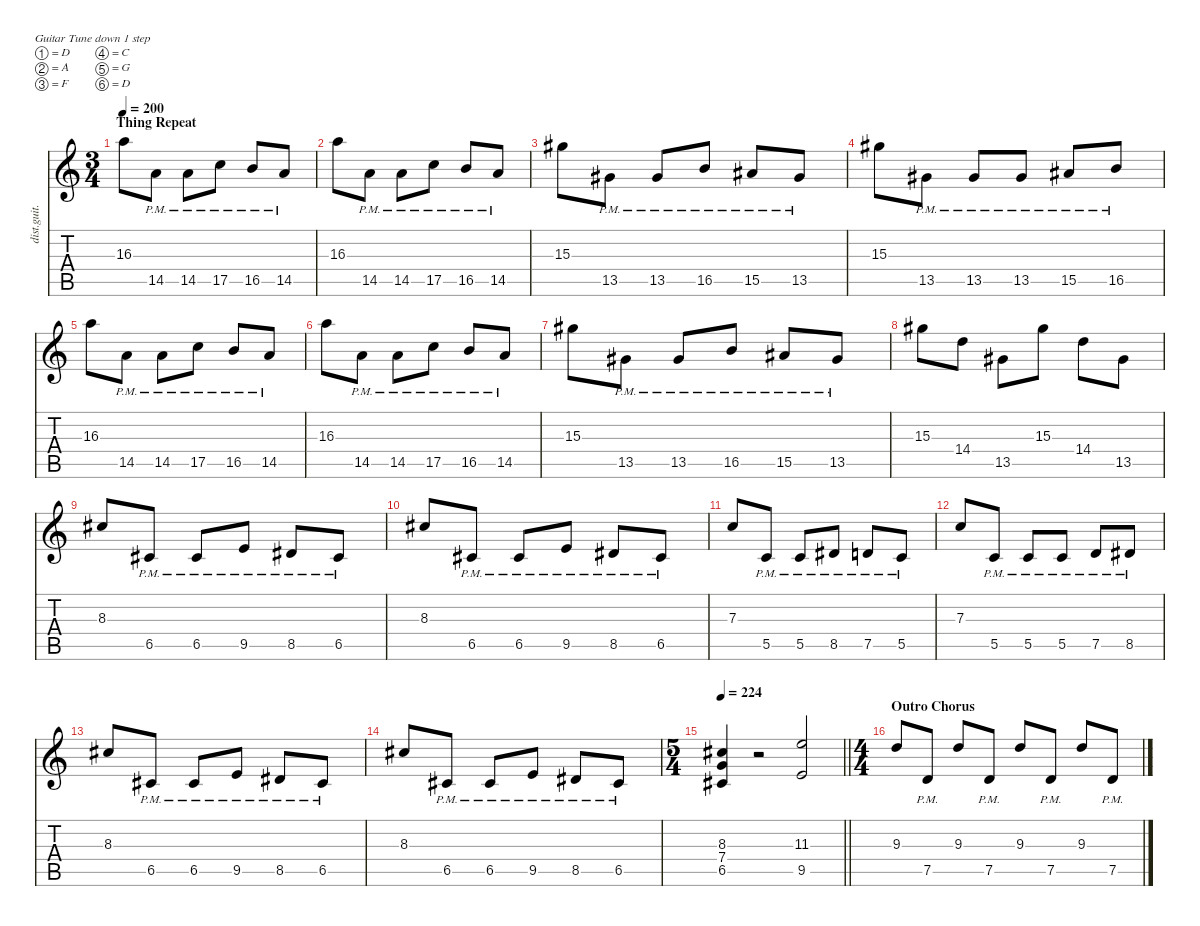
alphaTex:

\defaultSystemsLayout 4
\hideDynamics
\bracketExtendMode nobrackets
\otherSystemsTrackNameOrientation horizontal
\track ("Left Guitar" "dist.guit.") {instrument distortionguitar}
\staff {score tabs}
\tuning (D4 A3 F3 C3 G2 D2)
\ts (3 4)
\beaming (8 2 2 2)
\section ("" "Thing Repeat")
\tempo 200
\clef g2
\ks c
16.3.8{dy f beam Down} 14.5{pm}.8{beam Down} 14.5{pm}.8{beam Down} 17.5{pm}.8{beam Down} 16.5{pm}.8{beam Up} 14.5{pm}.8{beam Up} |
16.3.8{beam Down} 14.5{pm}.8{beam Down} 14.5{pm}.8{beam Down} 17.5{pm}.8{beam Down} 16.5{pm}.8{beam Up} 14.5{pm}.8{beam Up} |
15.3{acc #}.8{beam Down} 13.5{pm acc #}.8{beam Down} 13.5{pm acc #}.8{beam Up} 16.5{pm}.8{beam Up} 15.5{pm acc #}.8{beam Up} 13.5{pm acc #}.8{beam Up} |
15.3{acc #}.8{beam Down} 13.5{pm acc #}.8{beam Down} 13.5{pm acc #}.8{beam Up} 13.5{pm acc #}.8{beam Up} 15.5{pm acc #}.8{beam Up} 16.5{pm}.8{beam Up} |
16.3.8{beam Down} 14.5{pm}.8{beam Down} 14.5{pm}.8{beam Down} 17.5{pm}.8{beam Down} 16.5{pm}.8{beam Up} 14.5{pm}.8{beam Up} |
16.3.8{beam Down} 14.5{pm}.8{beam Down} 14.5{pm}.8{beam Down} 17.5{pm}.8{beam Down} 16.5{pm}.8{beam Up} 14.5{pm}.8{beam Up} |
15.3{acc #}.8{beam Down} 13.5{pm acc #}.8{beam Down} 13.5{pm acc #}.8{beam Up} 16.5{pm}.8{beam Up} 15.5{pm acc #}.8{beam Up} 13.5{pm acc #}.8{beam Up} |
15.3{acc #}.8{beam Down} 14.4.8{beam Down} 13.5{acc #}.8{beam Down} 15.3{acc #}.8{beam Down} 14.4.8{beam Down} 13.5{acc #}.8{beam Down} |
8.3{acc #}.8{beam Up} 6.5{pm acc #}.8{beam Up} 6.5{pm acc #}.8{beam Up} 9.5{pm}.8{beam Up} 8.5{pm acc #}.8{beam Up} 6.5{pm acc #}.8{beam Up} |
8.3{acc #}.8{beam Up} 6.5{pm acc #}.8{beam Up} 6.5{pm acc #}.8{beam Up} 9.5{pm}.8{beam Up} 8.5{pm acc #}.8{beam Up} 6.5{pm acc #}.8{beam Up} |
7.3.8{beam Up} 5.5{pm}.8{beam Up} 5.5{pm}.8{beam Up} 8.5{pm acc #}.8{beam Up} 7.5{pm}.8{beam Up} 5.5{pm}.8{beam Up} |
7.3.8{beam Up} 5.5{pm}.8{beam Up} 5.5{pm}.8{beam Up} 5.5{pm}.8{beam Up} 7.5{pm}.8{beam Up} 8.5{pm acc #}.8{beam Up} |
8.3{acc #}.8{beam Up} 6.5{pm acc #}.8{beam Up} 6.5{pm acc #}.8{beam Up} 9.5{pm}.8{beam Up} 8.5{pm acc #}.8{beam Up} 6.5{pm acc #}.8{beam Up} |
8.3{acc #}.8{beam Up} 6.5{pm acc #}.8{beam Up} 6.5{pm acc #}.8{beam Up} 9.5{pm}.8{beam Up} 8.5{pm acc #}.8{beam Up} 6.5{pm acc #}.8{beam Up} |
\ts (5 4)
\beaming (8 6 4)
\tempo 224
\barLineRight lightlight
(8.3{acc #} 7.4 6.5{acc #}).4{beam Up} r.2{beam Up} (11.3 9.5).2{beam Up} |
\ts (4 4)
\beaming (8 2 2 2 2)
\section ("" "Outro Chorus")
9.3.8{beam Up} 7.5{pm}.8{beam Up} 9.3.8{beam Up} 7.5{pm}.8{beam Up} 9.3.8{beam Up} 7.5{pm}.8{beam Up} 9.3.8{beam Up} 7.5{pm}.8{beam Up}
